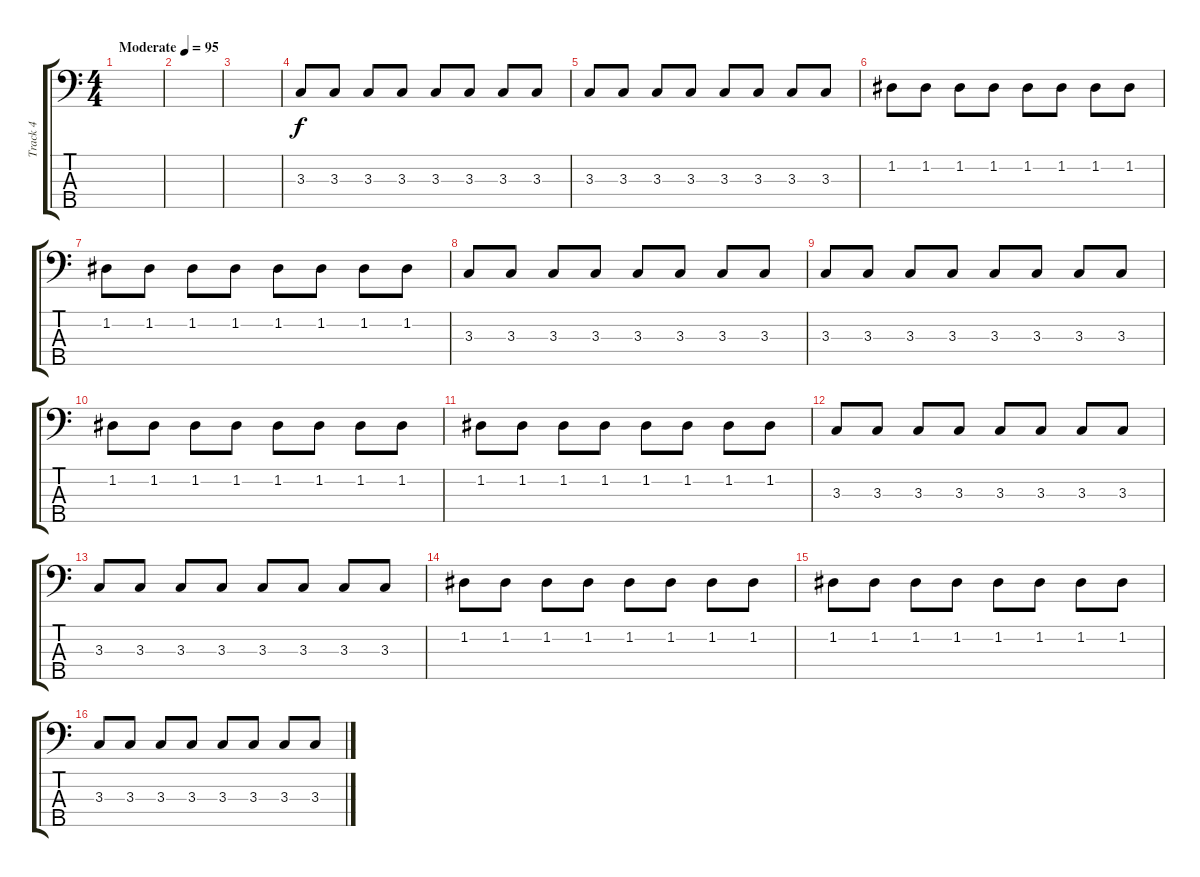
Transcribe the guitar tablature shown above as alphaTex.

\track ("Track 4" "Track 4") {instrument electricbassfinger}
\staff {score tabs}
\tuning (G2 D2 A1 E1 B0) {hide}
\ts (4 4)
\tempo (95 "Moderate")
\clef f4
\ks c
|
|
|
3.3.8 3.3.8 3.3.8 3.3.8 3.3.8 3.3.8 3.3.8 3.3.8 |
3.3.8 3.3.8 3.3.8 3.3.8 3.3.8 3.3.8 3.3.8 3.3.8 |
1.2.8 1.2.8 1.2.8 1.2.8 1.2.8 1.2.8 1.2.8 1.2.8 |
1.2.8 1.2.8 1.2.8 1.2.8 1.2.8 1.2.8 1.2.8 1.2.8 |
3.3.8 3.3.8 3.3.8 3.3.8 3.3.8 3.3.8 3.3.8 3.3.8 |
3.3.8 3.3.8 3.3.8 3.3.8 3.3.8 3.3.8 3.3.8 3.3.8 |
1.2.8 1.2.8 1.2.8 1.2.8 1.2.8 1.2.8 1.2.8 1.2.8 |
1.2.8 1.2.8 1.2.8 1.2.8 1.2.8 1.2.8 1.2.8 1.2.8 |
3.3.8 3.3.8 3.3.8 3.3.8 3.3.8 3.3.8 3.3.8 3.3.8 |
3.3.8 3.3.8 3.3.8 3.3.8 3.3.8 3.3.8 3.3.8 3.3.8 |
1.2.8 1.2.8 1.2.8 1.2.8 1.2.8 1.2.8 1.2.8 1.2.8 |
1.2.8 1.2.8 1.2.8 1.2.8 1.2.8 1.2.8 1.2.8 1.2.8 |
3.3.8 3.3.8 3.3.8 3.3.8 3.3.8 3.3.8 3.3.8 3.3.8
